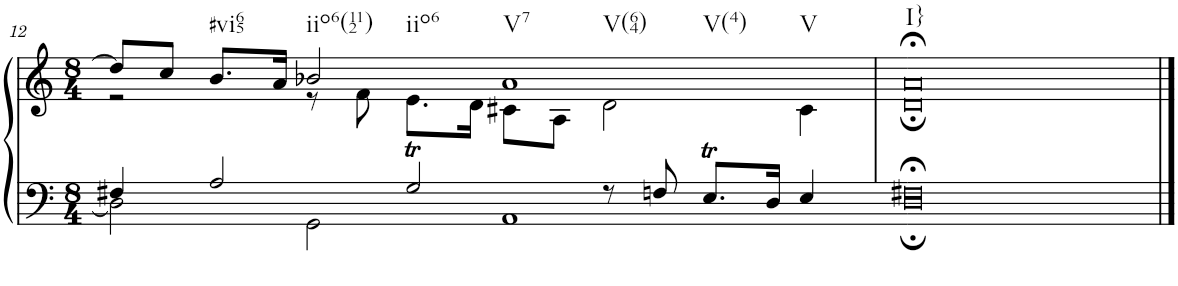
**kern	**kern
*part1	*part1
*staff2	*staff1
*I"Organ	*
*I'Org.	*
!!LO:PB:g=z
*clefF4	*clefG2
*k[]	*k[]
*M8/4	*M8/4
=12	=12
*^	*^
4F#X/	2D\]	8dd/L]	2r
.	.	8cc/J	.
!	!	!LO:TX:b:t=#vi65	!
2A/	.	8.b/L	.
.	.	16a/Jk	.
!	!	!LO:TX:b:t=iio6(112)	!
!	!	!LO:TX:b:t=iio6	!
.	2GG\	2b-X/	8r
.	.	.	8f\
2G/	.	.	8.et\L
.	.	.	16d\Jk
!	!	!LO:TX:b:t=V7	!
!	!	!LO:TX:b:t=V(64)	!
!	!	!LO:TX:b:t=V(4)	!
!	!	!LO:TX:b:t=V	!
.	1AA	1a	8c#X\L
.	.	.	8A\J
8r	.	.	2d\
8Fn/	.	.	.
8.Et/L	.	.	.
16D/Jk	.	.	.
4E/	.	.	4c#\
=13	=13	=13	=13
!	!	!LO:TX:b:t=I}	!
0F#X;<	0D;	0a;<	0d;
*v	*v	*	*
*	*v	*v
==	==
*-	*-
